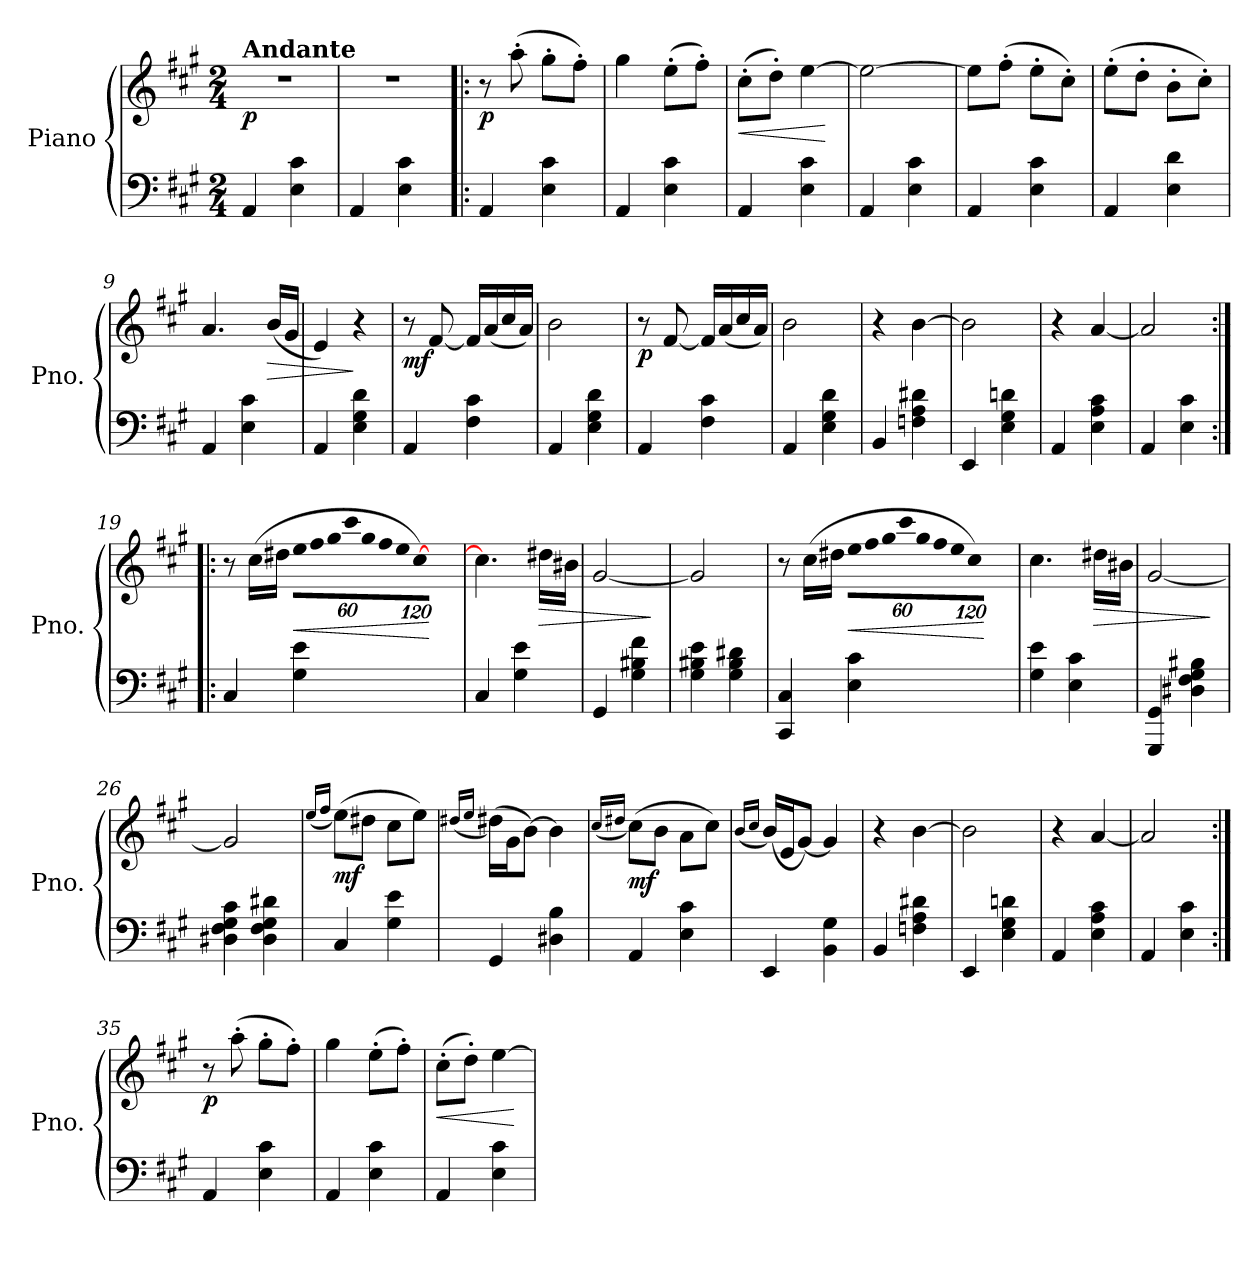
**kern	**kern	**dynam
*part1	*part1	*part1
*staff2	*staff1	*staff1/2
*I"Piano	*	*
*I'Pno.	*	*
*clefF4	*clefG2	*
*k[f#c#g#]	*k[f#c#g#]	*
*M2/4	*M2/4	*
=1	=1	=1
!	!LO:TX:a:B:t=Andante	!
!	!	!LO:DY:b
4AA/	2r	p
4E\ 4c#\	.	.
=2	=2	=2
4AA/	2r	.
4E\ 4c#\	.	.
=3!|:	=3!|:	=3!|:
!	!	!LO:DY:b
4AA/	8r	p
.	(>8aa'\	.
4E\ 4c#\	8gg#'\L	.
.	8ff#'\J)	.
=4	=4	=4
4AA/	4gg#\	.
4E\ 4c#\	(>8ee'\L	.
.	8ff#'\J)	.
=5	=5	=5
!	!	!LO:HP:b
4AA/	(>8cc#'\L	<
.	8dd'\J)	.
4E\ 4c#\	[4ee\	.
.	.	[
=6	=6	=6
4AA/	2ee\_	.
4E\ 4c#\	.	.
!!LO:LB:g=z
=7	=7	=7
4AA/	8ee\L]	.
.	(>8ff#'\J	.
4E\ 4c#\	8ee'\L	.
.	8cc#'\J)	.
=8	=8	=8
4AA/	(>8ee'\L	.
.	8dd'\J	.
4E\ 4d\	8b'\L	.
.	8cc#'\J)	.
=9	=9	=9
4AA/	4.a/	.
4E\ 4c#\	.	.
!	!	!LO:HP:b
.	(<16b/LL	>
.	16g#/JJ	.
=10	=10	=10
4AA/	4e/)	.
4E\ 4G#\ 4d\	4r	]
=11	=11	=11
!	!	!LO:DY:b
4AA/	8r	mf
.	[8f#/	.
4F#\ 4c#\	16f#/LL]	.
.	(<16a/	.
.	16cc#/	.
.	16a/JJ)	.
=12	=12	=12
4AA/	2b\	.
4E\ 4G#\ 4d\	.	.
!!LO:LB:g=z
=13	=13	=13
!	!	!LO:DY:b
4AA/	8r	p
.	[8f#/	.
4F#\ 4c#\	16f#/LL]	.
.	(<16a/	.
.	16cc#/	.
.	16a/JJ)	.
=14	=14	=14
4AA/	2b\	.
4E\ 4G#\ 4d\	.	.
=15	=15	=15
4BB/	4r	.
4Fn\ 4A\ 4d#X\	[4b\	.
=16	=16	=16
4EE/	2b\]	.
4E\ 4G#\ 4dn\	.	.
=17	=17	=17
4AA/	4r	.
4E\ 4A\ 4c#\	[4a/	.
=18	=18	=18
4AA/	2a/]	.
4E\ 4c#\	.	.
!!LO:LB:g=z
=19:|!|:	=19:|!|:	=19:|!|:
4C#/	8r	.
.	(>16cc#\LL	.
.	16dd#X\JJ	.
*	*Xbrackettup	*
!	!LO:N:vis=32	!LO:HP:b
4G#\ 4e\	1920%53ee\LLL	<
!	!LO:N:vis=32	!
.	1920%53ff#\	.
!	!LO:N:vis=32	!
.	1920%53gg#\	.
!	!LO:N:vis=32	!
.	1920%53ccc#\	.
!	!LO:N:vis=32	!
.	1920%53gg#\	.
!	!LO:N:vis=32	!
.	1920%53ff#\	.
!	!LO:N:vis=32	!
.	1920%53ee\J	.
!	!LO:N:vis=16	!
.	[1920%107cc#\JJ)	.
.	960ryy	[
=20	=20	=20
4C#/	4.cc#\]	.
4G#\ 4e\	.	.
!	!	!LO:HP:b
.	16dd#X\LL	>
.	16b#X\JJ	.
=21	=21	=21
4GG#/	[2g#/	.
4G#\ 4B#X\ 4f#\	.	.
.	.	]
=22	=22	=22
4G#\ 4B#X\ 4e\	2g#/]	.
4G#\ 4B#\ 4d#X\	.	.
=23	=23	=23
4CC#/ 4C#/	8r	.
.	(>16cc#\LL	.
.	16dd#X\JJ	.
!	!LO:N:vis=32	!LO:HP:b
4E\ 4c#\	1920%53ee\LLL	<
!	!LO:N:vis=32	!
.	1920%53ff#\	.
!	!LO:N:vis=32	!
.	1920%53gg#\	.
!	!LO:N:vis=32	!
.	1920%53ccc#\	.
!	!LO:N:vis=32	!
.	1920%53gg#\	.
!	!LO:N:vis=32	!
.	1920%53ff#\	.
!	!LO:N:vis=32	!
.	1920%53ee\J	.
!	!LO:N:vis=16	!
.	1920%107cc#\JJ)	.
.	960ryy	[
!!LO:LB:g=z
=24	=24	=24
4G#\ 4e\	4.cc#\	.
4E\ 4c#\	.	.
!	!	!LO:HP:b
.	16dd#X\LL	>
.	16b#X\JJ	.
=25	=25	=25
4GGG#/ 4GG#/	[2g#/	.
4D#X\ 4F#\ 4G#\ 4B#X\	.	.
.	.	]
=26	=26	=26
4D#X\ 4F#\ 4G#\ 4c#\	2g#/]	.
4D#\ 4F#\ 4G#\ 4d#X\	.	.
=27	=27	=27
.	(<16qee/LL	.
.	16qff#/JJ	.
!	!	!LO:DY:b
4C#/	(>8ee\L)	mf
.	8dd#X\J	.
4G#\ 4e\	8cc#\L	.
.	8ee\J)	.
=28	=28	=28
.	(<16qdd#X/LL	.
.	16qee/JJ	.
4GG#/	(>16dd#\LL)	.
.	16g#\J	.
.	[8b\J)	.
4D#X\ 4B\	4b\]	.
=29	=29	=29
.	(<16qcc#/LL	.
.	16qdd#X/JJ	.
!	!	!LO:DY:b
4AA/	(>8cc#\L)	mf
.	8b\J	.
4E\ 4c#\	8a\L	.
.	8cc#\J)	.
!!LO:PB:g=z
=30	=30	=30
.	(<16qb/LL	.
.	16qcc#/JJ	.
4EE/	(<16b/LL)	.
.	16e/J	.
.	[8g#/J)	.
4BB\ 4G#\	4g#/]	.
=31	=31	=31
4BB/	4r	.
4Fn\ 4A\ 4d#X\	[4b\	.
=32	=32	=32
4EE/	2b\]	.
4E\ 4G#\ 4dn\	.	.
=33	=33	=33
4AA/	4r	.
4E\ 4A\ 4c#\	[4a/	.
=34	=34	=34
4AA/	2a/]	.
4E\ 4c#\	.	.
=35:|!	=35:|!	=35:|!
!	!	!LO:DY:b
4AA/	8r	p
.	(>8aa'\	.
4E\ 4c#\	8gg#'\L	.
.	8ff#'\J)	.
!!LO:LB:g=z
=36	=36	=36
4AA/	4gg#\	.
4E\ 4c#\	(>8ee'\L	.
.	8ff#'\J)	.
=37	=37	=37
!	!	!LO:HP:b
4AA/	(>8cc#'\L	<
.	8dd'\J)	.
4E\ 4c#\	[4ee\	.
.	.	[
=	=	=
*-	*-	*-
